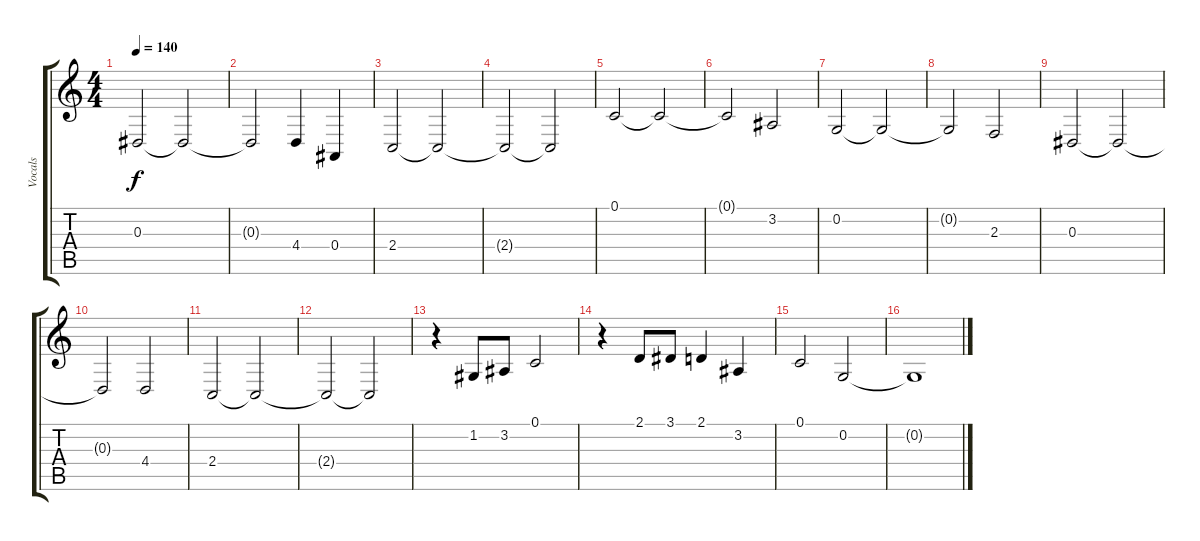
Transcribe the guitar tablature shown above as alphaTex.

\track ("Vocals" "Vocals") {instrument choiraahs}
\staff {score tabs}
\tuning (C4 G3 Eb3 Bb2 F2 C2) {hide}
\ts (4 4)
\tempo 140
\clef g2
\ks c
0.3.2{dy f} 0.3{t}.2 |
0.3{t}.2 4.4.4 0.4.4 |
2.4.2 2.4{t}.2 |
2.4{t}.2 2.4{t}.2 |
0.1.2 0.1{t}.2 |
0.1{t}.2 3.2.2 |
0.2.2 0.2{t}.2 |
0.2{t}.2 2.3.2 |
0.3.2 0.3{t}.2 |
0.3{t}.2 4.4.2 |
2.4.2 2.4{t}.2 |
2.4{t}.2 2.4{t}.2 |
r.4 1.2.8 3.2.8 0.1.2 |
r.4 2.1.8 3.1.8 2.1.4 3.2.4 |
0.1.2 0.2.2 |
0.2{t}.1
